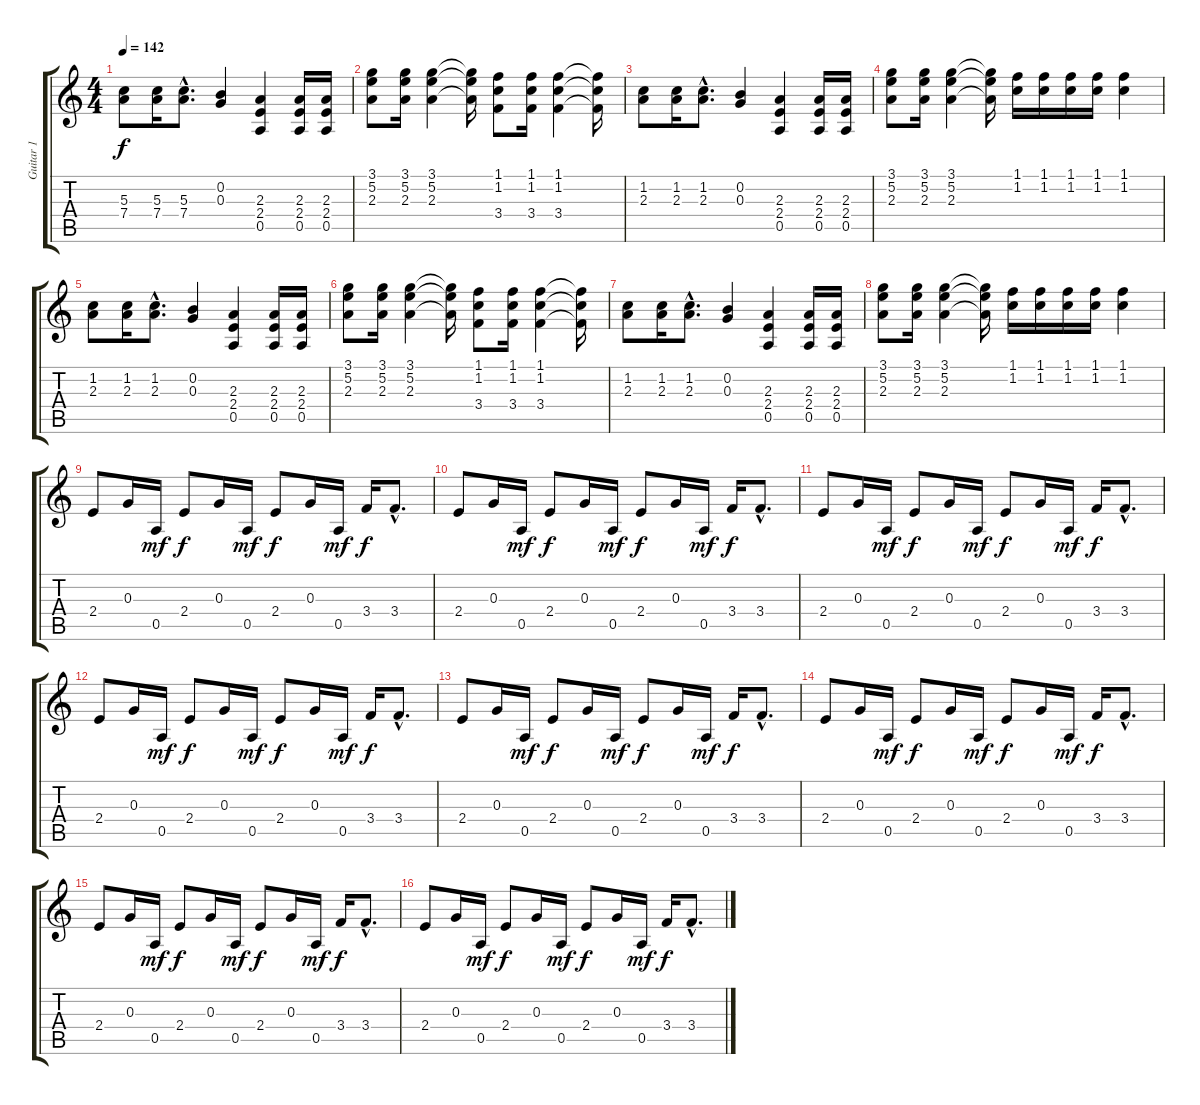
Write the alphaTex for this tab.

\track ("Guitar 1" "Guitar 1") {instrument distortionguitar}
\staff {score tabs}
\tuning (E4 B3 G3 D3 A2 E2) {hide}
\ts (4 4)
\tempo 142
\clef g2
\ks c
(5.3 7.4).8{dy f} (5.3 7.4).16 (5.3{hac} 7.4{hac}).8{d} (0.2 0.3).4 (2.3 2.4 0.5).4 (2.3 2.4 0.5).16 (2.3 2.4 0.5).16 |
(3.1 5.2 2.3).8 (3.1 5.2 2.3).16 (3.1 5.2 2.3).4 (3.1{t} 5.2{t} 2.3{t}).16 (1.1 1.2 3.4).8 (1.1 1.2 3.4).16 (1.1 1.2 3.4).4 (1.1{t} 1.2{t} 3.4{t}).16 |
(1.2 2.3).8 (1.2 2.3).16 (1.2{hac} 2.3{hac}).8{d} (0.2 0.3).4 (2.3 2.4 0.5).4 (2.3 2.4 0.5).16 (2.3 2.4 0.5).16 |
(3.1 5.2 2.3).8 (3.1 5.2 2.3).16 (3.1 5.2 2.3).4 (3.1{t} 5.2{t} 2.3{t}).16 (1.1 1.2).16 (1.1 1.2).16 (1.1 1.2).16 (1.1 1.2).16 (1.1 1.2).4 |
(1.2 2.3).8 (1.2 2.3).16 (1.2{hac} 2.3{hac}).8{d} (0.2 0.3).4 (2.3 2.4 0.5).4 (2.3 2.4 0.5).16 (2.3 2.4 0.5).16 |
(3.1 5.2 2.3).8 (3.1 5.2 2.3).16 (3.1 5.2 2.3).4 (3.1{t} 5.2{t} 2.3{t}).16 (1.1 1.2 3.4).8 (1.1 1.2 3.4).16 (1.1 1.2 3.4).4 (1.1{t} 1.2{t} 3.4{t}).16 |
(1.2 2.3).8 (1.2 2.3).16 (1.2{hac} 2.3{hac}).8{d} (0.2 0.3).4 (2.3 2.4 0.5).4 (2.3 2.4 0.5).16 (2.3 2.4 0.5).16 |
(3.1 5.2 2.3).8 (3.1 5.2 2.3).16 (3.1 5.2 2.3).4 (3.1{t} 5.2{t} 2.3{t}).16 (1.1 1.2).16 (1.1 1.2).16 (1.1 1.2).16 (1.1 1.2).16 (1.1 1.2).4 |
2.4.8{volume 8} 0.3.16 0.5.16{dy mf} 2.4.8{dy f} 0.3.16 0.5.16{dy mf} 2.4.8{dy f} 0.3.16 0.5.16{dy mf} 3.4.16{dy f} 3.4{hac}.8{d} |
2.4.8 0.3.16 0.5.16{dy mf} 2.4.8{dy f} 0.3.16 0.5.16{dy mf} 2.4.8{dy f} 0.3.16 0.5.16{dy mf} 3.4.16{dy f} 3.4{hac}.8{d} |
2.4.8 0.3.16 0.5.16{dy mf} 2.4.8{dy f} 0.3.16 0.5.16{dy mf} 2.4.8{dy f} 0.3.16 0.5.16{dy mf} 3.4.16{dy f} 3.4{hac}.8{d} |
2.4.8 0.3.16 0.5.16{dy mf} 2.4.8{dy f} 0.3.16 0.5.16{dy mf} 2.4.8{dy f} 0.3.16 0.5.16{dy mf} 3.4.16{dy f} 3.4{hac}.8{d} |
2.4.8 0.3.16 0.5.16{dy mf} 2.4.8{dy f} 0.3.16 0.5.16{dy mf} 2.4.8{dy f} 0.3.16 0.5.16{dy mf} 3.4.16{dy f} 3.4{hac}.8{d} |
2.4.8 0.3.16 0.5.16{dy mf} 2.4.8{dy f} 0.3.16 0.5.16{dy mf} 2.4.8{dy f} 0.3.16 0.5.16{dy mf} 3.4.16{dy f} 3.4{hac}.8{d} |
2.4.8 0.3.16 0.5.16{dy mf} 2.4.8{dy f} 0.3.16 0.5.16{dy mf} 2.4.8{dy f} 0.3.16 0.5.16{dy mf} 3.4.16{dy f} 3.4{hac}.8{d} |
2.4.8 0.3.16 0.5.16{dy mf} 2.4.8{dy f} 0.3.16 0.5.16{dy mf} 2.4.8{dy f} 0.3.16 0.5.16{dy mf} 3.4.16{dy f} 3.4{hac}.8{d}
